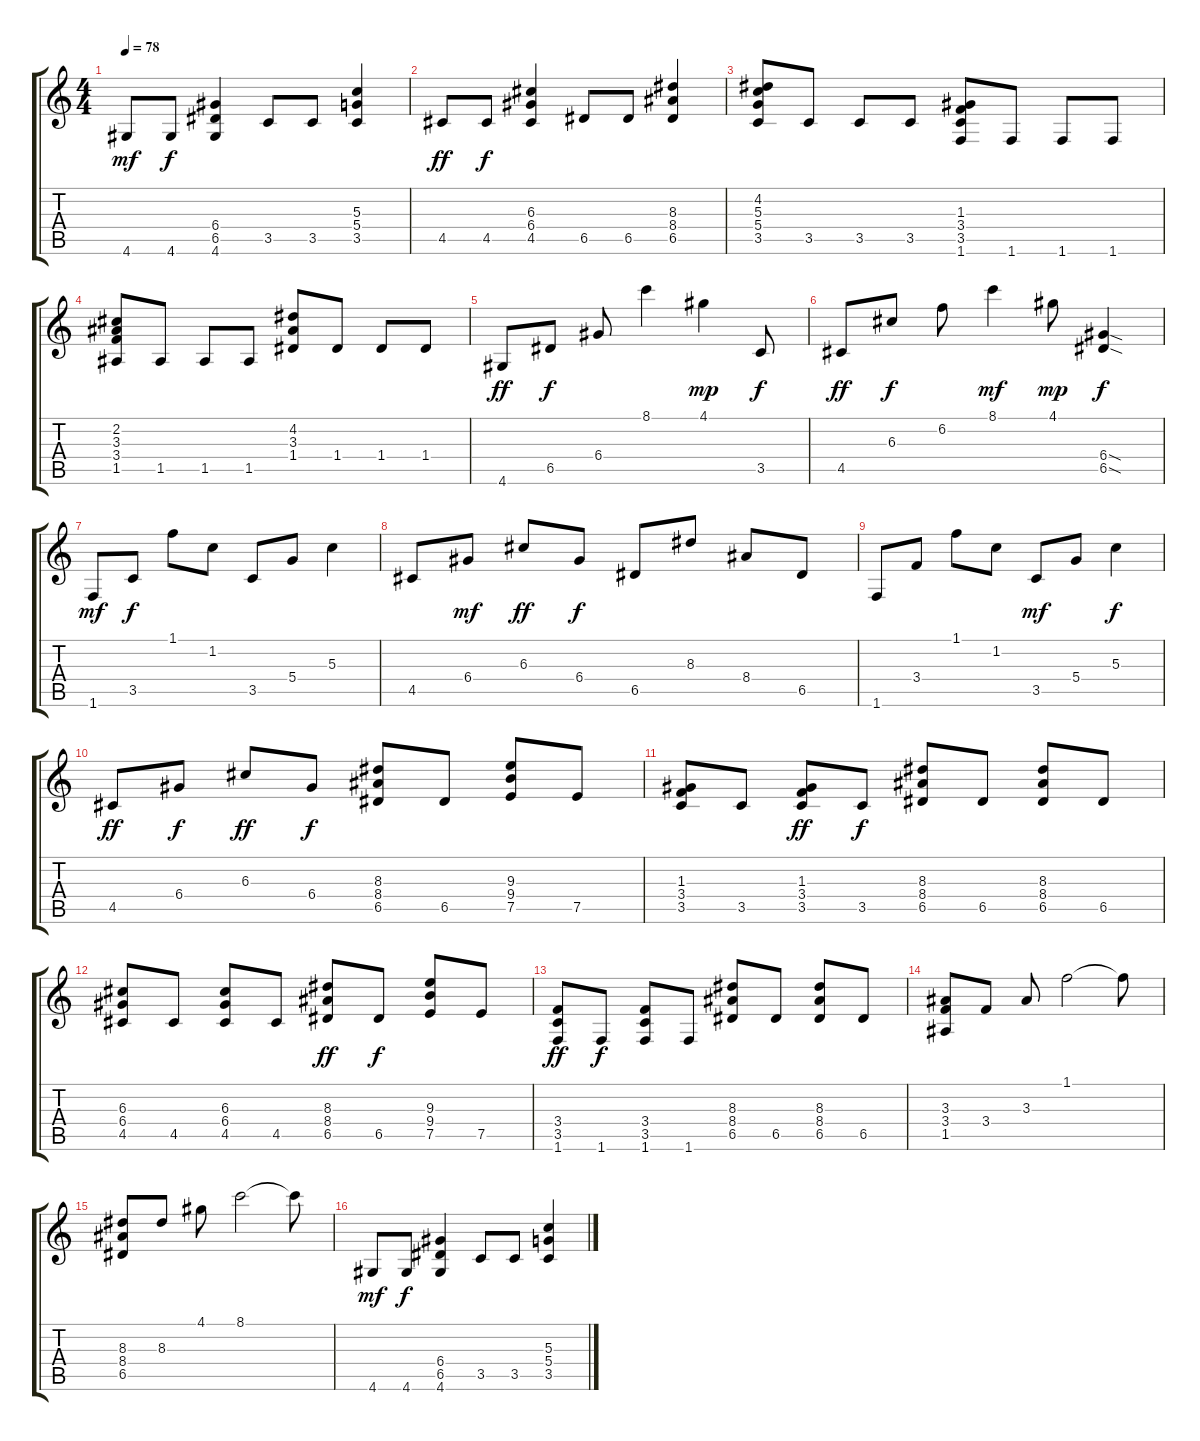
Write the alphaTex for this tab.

\track "" {instrument acousticguitarsteel}
\staff {score tabs}
\tuning (E4 B3 G3 D3 A2 E2) {hide}
\ts (4 4)
\tempo 78
\clef g2
\ks c
4.6.8{dy mf} 4.6.8{dy f} (6.4 6.5 4.6).4 3.5.8 3.5.8 (5.3 5.4 3.5).4 |
4.5.8{dy ff} 4.5.8{dy f} (6.3 6.4 4.5).4 6.5.8 6.5.8 (8.3 8.4 6.5).4 |
(4.2 5.3 5.4 3.5).8 3.5.8 3.5.8 3.5.8 (1.3 3.4 3.5 1.6).8 1.6.8 1.6.8 1.6.8 |
(2.2 3.3 3.4 1.5).8 1.5.8 1.5.8 1.5.8 (4.2 3.3 1.4).8 1.4.8 1.4.8 1.4.8 |
4.6.8{dy ff} 6.5.8{dy f} 6.4.8 8.1.4 4.1.4{dy mp} 3.5.8{dy f} |
4.5.8{dy ff} 6.3.8{dy f} 6.2.8 8.1.4{dy mf} 4.1.8{dy mp} (6.4{sod} 6.5{sod}).4{dy f} |
1.6.8{dy mf} 3.5.8{dy f} 1.1.8 1.2.8 3.5.8 5.4.8 5.3.4 |
4.5.8 6.4.8{dy mf} 6.3.8{dy ff} 6.4.8{dy f} 6.5.8 8.3.8 8.4.8 6.5.8 |
1.6.8 3.4.8 1.1.8 1.2.8 3.5.8{dy mf} 5.4.8 5.3.4{dy f} |
4.5.8{dy ff} 6.4.8{dy f} 6.3.8{dy ff} 6.4.8{dy f} (8.3 8.4 6.5).8 6.5.8 (9.3 9.4 7.5).8 7.5.8 |
(1.3 3.4 3.5).8 3.5.8 (1.3 3.4 3.5).8{dy ff} 3.5.8{dy f} (8.3 8.4 6.5).8 6.5.8 (8.3 8.4 6.5).8 6.5.8 |
(6.3 6.4 4.5).8 4.5.8 (6.3 6.4 4.5).8 4.5.8 (8.3 8.4 6.5).8{dy ff} 6.5.8{dy f} (9.3 9.4 7.5).8 7.5.8 |
(3.4 3.5 1.6).8{dy ff} 1.6.8{dy f} (3.4 3.5 1.6).8 1.6.8 (8.3 8.4 6.5).8 6.5.8 (8.3 8.4 6.5).8 6.5.8 |
(3.3 3.4 1.5).8 3.4.8 3.3.8 1.1.2 1.1{t}.8 |
(8.3 8.4 6.5).8 8.3.8 4.1.8 8.1.2 8.1{t}.8 |
4.6.8{dy mf} 4.6.8{dy f} (6.4 6.5 4.6).4 3.5.8 3.5.8 (5.3 5.4 3.5).4
